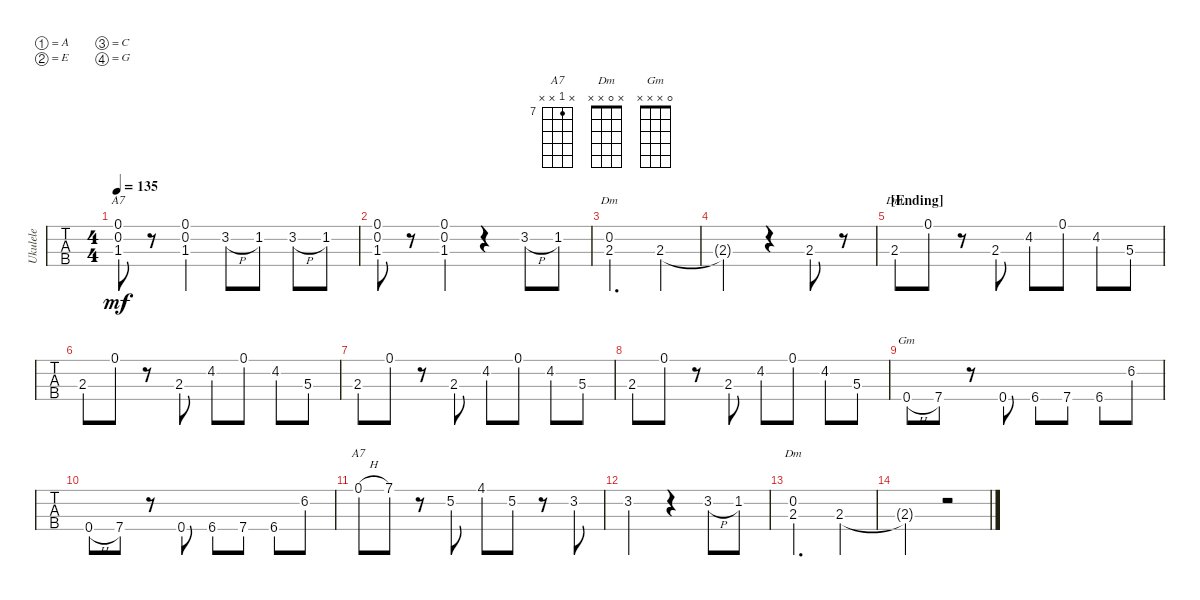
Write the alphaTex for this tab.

\bracketExtendMode groupsimilarinstruments
\otherSystemsTrackNameOrientation horizontal
\track ("" "Ukulele") {instrument shamisen}
\staff {tabs}
\tuning (A4 E4 C4 G4)
\chord ("A7" x 7 x x) {firstfret 7}
\chord ("Dm" x x 6 x) {firstfret 6}
\chord ("Dm" x 0 x x)
\chord ("Gm" 0 x x x)
\ts (4 4)
\tempo 135
\clef g2
\ks dminor
(0.1{acc forcenatural} 0.2{acc forcenatural} 1.3{acc b}).8{ch "A7" dy mf} r.8 (0.1{acc forcenatural} 0.2{acc forcenatural} 1.3{acc b}).4 3.2{h acc forcenatural}.8 1.2{acc forcenatural}.8 3.2{h acc forcenatural}.8 1.2{acc forcenatural}.8 |
(0.1{acc forcenatural} 0.2{acc forcenatural} 1.3{acc b}).8 r.8 (0.1{acc forcenatural} 1.3{acc b} 0.2{acc forcenatural}).4 r.4 3.2{h acc forcenatural}.8 1.2{acc forcenatural}.8 |
(0.2{acc forcenatural} 2.3{acc forcenatural}).2{d ch "Dm"} 2.3{acc forcenatural}.4 |
2.3{t acc forcenatural}.2 r.4 2.3{acc forcenatural}.8 r.8 |
\section ("" "[Ending]")
2.3{acc forcenatural}.8{ch "Dm"} 0.1{acc forcenatural}.8 r.8 2.3{acc forcenatural}.8 4.2{acc b}.8 0.1{acc forcenatural}.8 4.2{acc b}.8 5.3{acc forcenatural}.8 |
2.3{acc forcenatural}.8 0.1{acc forcenatural}.8 r.8 2.3{acc forcenatural}.8 4.2{acc b}.8 0.1{acc forcenatural}.8 4.2{acc b}.8 5.3{acc forcenatural}.8 |
2.3{acc forcenatural}.8 0.1{acc forcenatural}.8 r.8 2.3{acc forcenatural}.8 4.2{acc b}.8 0.1{acc forcenatural}.8 4.2{acc b}.8 5.3{acc forcenatural}.8 |
2.3{acc forcenatural}.8 0.1{acc forcenatural}.8 r.8 2.3{acc forcenatural}.8 4.2{acc b}.8 0.1{acc forcenatural}.8 4.2{acc b}.8 5.3{acc forcenatural}.8 |
0.4{h acc forcenatural}.8{ch "Gm"} 7.4{acc forcenatural}.8 r.8 0.4{acc forcenatural}.8 6.4{acc b}.8 7.4{acc forcenatural}.8 6.4{acc b}.8 6.2{acc b}.8 |
0.4{h acc forcenatural}.8 7.4{acc forcenatural}.8 r.8 0.4{acc forcenatural}.8 6.4{acc b}.8 7.4{acc forcenatural}.8 6.4{acc b}.8 6.2{acc b}.8 |
0.1{h acc forcenatural}.8{ch "A7"} 7.1{acc forcenatural}.8 r.8 5.2{acc forcenatural}.8 4.1{acc b}.8 5.2{acc forcenatural}.8 r.8 3.2{acc forcenatural}.8 |
3.2{acc forcenatural}.2 r.4 3.2{h acc forcenatural}.8 1.2{acc forcenatural}.8 |
(0.2{acc forcenatural} 2.3{acc forcenatural}).2{d ch "Dm"} 2.3{acc forcenatural}.4 |
2.3{t acc forcenatural}.2 r.2
